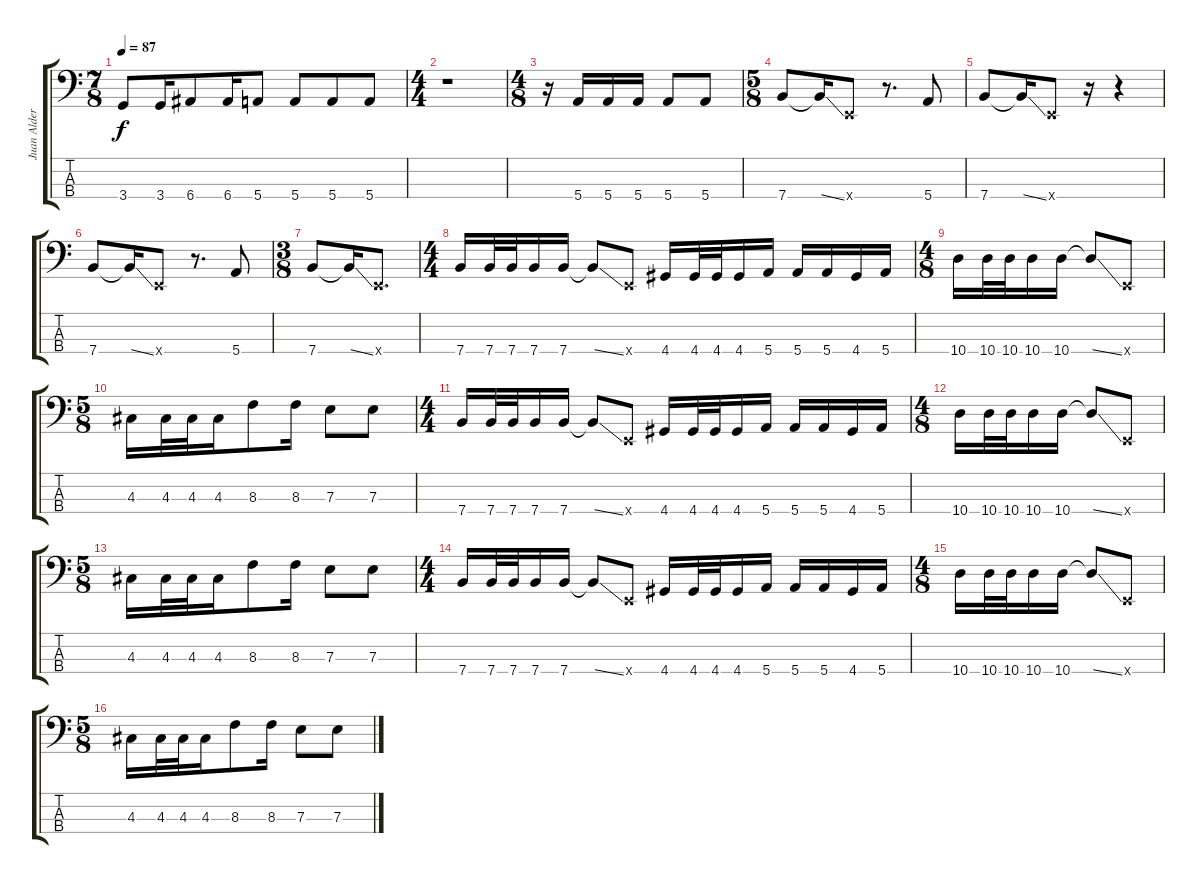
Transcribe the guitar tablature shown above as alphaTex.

\track ("Juan Alderete De La Peña" "Juan Alder") {instrument electricbassfinger}
\staff {score tabs}
\tuning (G2 D2 A1 E1) {hide}
\ts (7 8)
\tempo 87
\clef f4
\ks c
3.4.8{dy f} 3.4.16 6.4.8 6.4.16 5.4.8 5.4.8 5.4.8 5.4.8 |
\ts (4 4)
r.1 |
\ts (4 8)
r.16 5.4.16 5.4.16 5.4.16 5.4.8 5.4.8 |
\ts (5 8)
7.4.8 7.4{ss t}.16 0.4{x}.8 r.8{d} 5.4.8 |
7.4.8 7.4{ss t}.16 0.4{x}.8 r.16 r.4 |
7.4.8 7.4{ss t}.16 0.4{x}.8 r.8{d} 5.4.8 |
\ts (3 8)
7.4.8 7.4{ss t}.16 0.4{x}.8{d} |
\ts (4 4)
7.4.16 7.4.32 7.4.32 7.4.16 7.4.16 7.4{ss t}.8 0.4{x}.8 4.4.16 4.4.32 4.4.32 4.4.16 5.4.16 5.4.16 5.4.16 4.4.16 5.4.16 |
\ts (4 8)
10.4.16 10.4.32 10.4.32 10.4.16 10.4.16 10.4{ss t}.8 0.4{x}.8 |
\ts (5 8)
4.3.16 4.3.32 4.3.32 4.3.16 8.3.8 8.3.16 7.3.8 7.3.8 |
\ts (4 4)
7.4.16 7.4.32 7.4.32 7.4.16 7.4.16 7.4{ss t}.8 0.4{x}.8 4.4.16 4.4.32 4.4.32 4.4.16 5.4.16 5.4.16 5.4.16 4.4.16 5.4.16 |
\ts (4 8)
10.4.16 10.4.32 10.4.32 10.4.16 10.4.16 10.4{ss t}.8 0.4{x}.8 |
\ts (5 8)
4.3.16 4.3.32 4.3.32 4.3.16 8.3.8 8.3.16 7.3.8 7.3.8 |
\ts (4 4)
7.4.16 7.4.32 7.4.32 7.4.16 7.4.16 7.4{ss t}.8 0.4{x}.8 4.4.16 4.4.32 4.4.32 4.4.16 5.4.16 5.4.16 5.4.16 4.4.16 5.4.16 |
\ts (4 8)
10.4.16 10.4.32 10.4.32 10.4.16 10.4.16 10.4{ss t}.8 0.4{x}.8 |
\ts (5 8)
4.3.16 4.3.32 4.3.32 4.3.16 8.3.8 8.3.16 7.3.8 7.3.8
